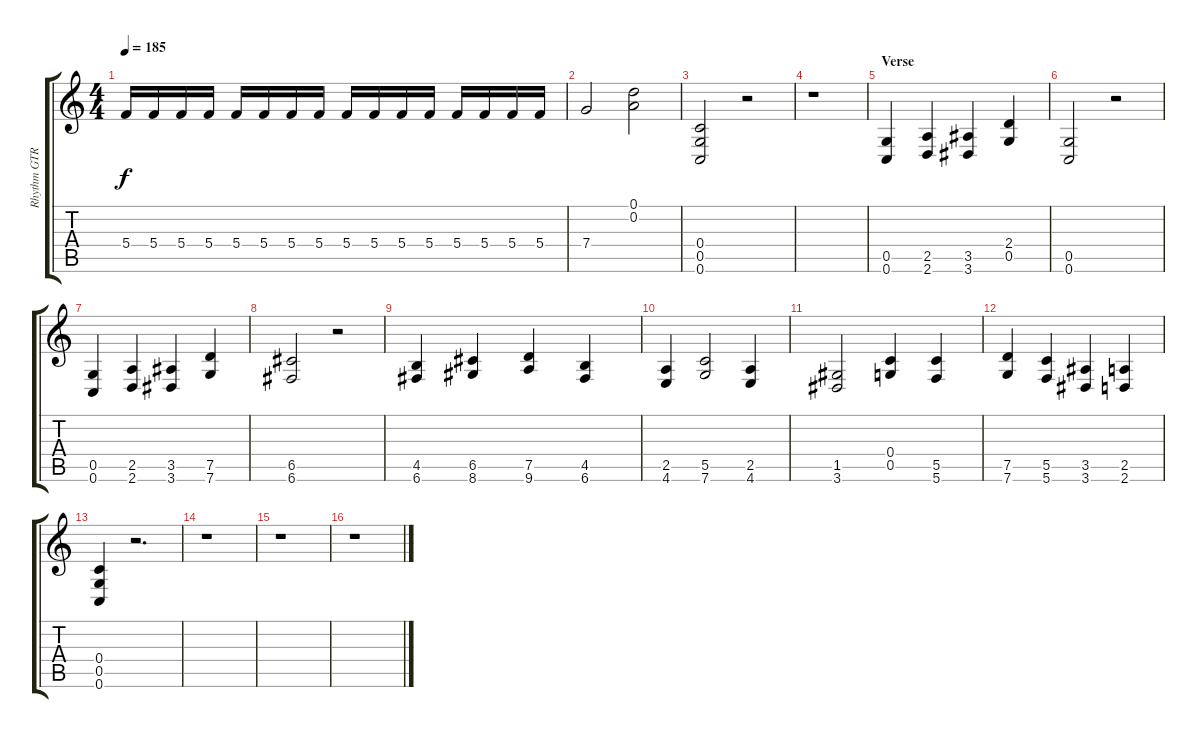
\track ("Rhythm GTR 1" "Rhythm GTR") {instrument overdrivenguitar}
\staff {score tabs}
\tuning (D4 A3 F3 C3 G2 C2) {hide}
\ts (4 4)
\tempo 185
\clef g2
\ks aminor
5.4.16{dy f} 5.4.16 5.4.16 5.4.16 5.4.16 5.4.16 5.4.16 5.4.16 5.4.16 5.4.16 5.4.16 5.4.16 5.4.16 5.4.16 5.4.16 5.4.16 |
7.4.2 (0.1 0.2).2 |
(0.4 0.5 0.6).2 r.2 |
r.1 |
\section ("" "Verse")
(0.5 0.6).4 (2.5 2.6).4 (3.5 3.6).4 (2.4 0.5).4 |
(0.5 0.6).2 r.2 |
(0.5 0.6).4 (2.5 2.6).4 (3.5 3.6).4 (7.5 7.6).4 |
(6.5 6.6).2 r.2 |
(4.5 6.6).4 (6.5 8.6).4 (7.5 9.6).4 (4.5 6.6).4 |
(2.5 4.6).4 (5.5 7.6).2 (2.5 4.6).4 |
(1.5 3.6).2 (0.4 0.5).4 (5.5 5.6).4 |
(7.5 7.6).4 (5.5 5.6).4 (3.5 3.6).4 (2.5 2.6).4 |
(0.4 0.5 0.6).4 r.2{d} |
r.1 |
r.1 |
r.1
